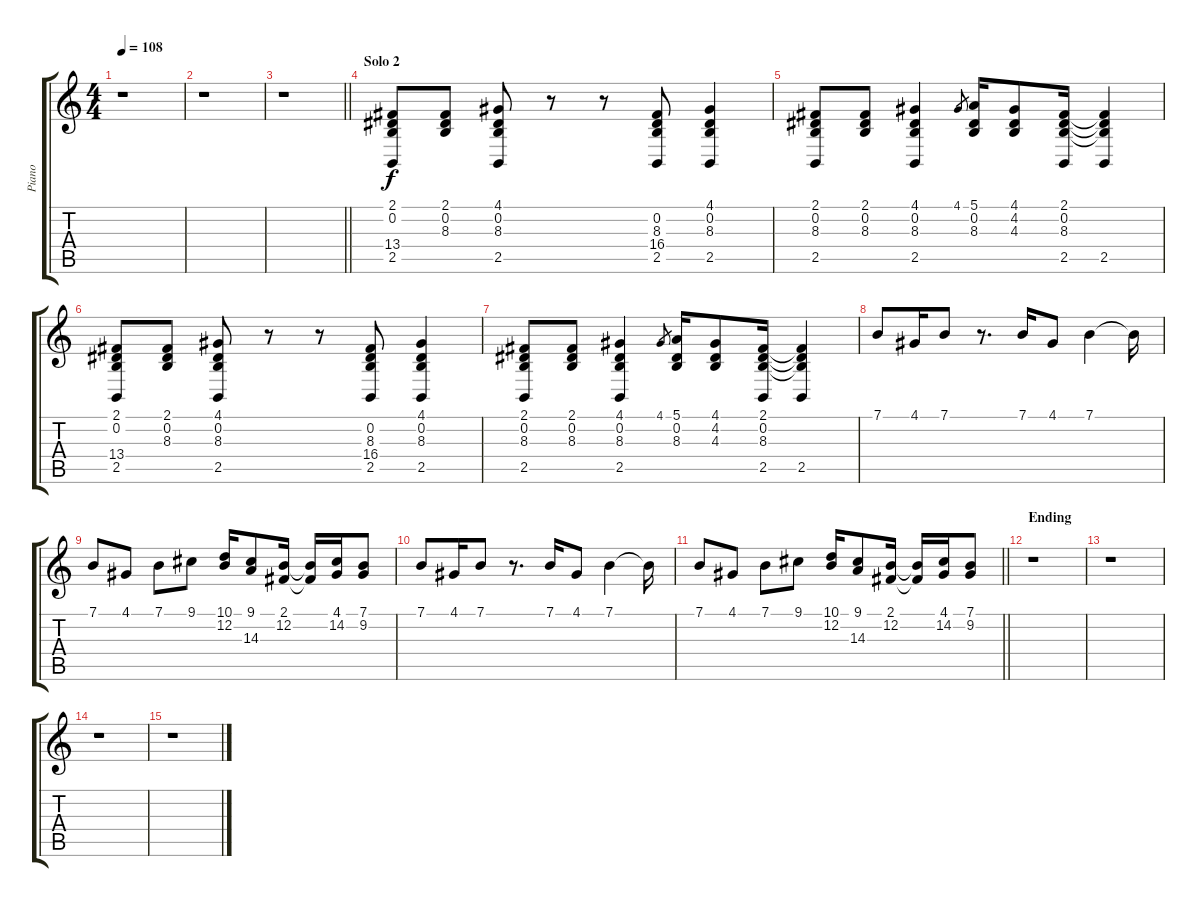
\track ("Piano" "Piano") {instrument acousticgrandpiano}
\staff {score tabs}
\tuning (E4 B3 G3 D3 A2 E2) {hide}
\ts (4 4)
\tempo 108
\clef g2
\ks c
r.1{dy f} |
r.1 |
\barLineRight lightlight
r.1 |
\section ("" "Solo 2")
(2.1 0.2 13.4 2.5).8 (2.1 0.2 8.3).8 (4.1 0.2 8.3 2.5).8 r.8 r.8 (0.2 8.3 16.4 2.5).8 (4.1 0.2 8.3 2.5).4 |
(2.1 0.2 8.3 2.5).8 (2.1 0.2 8.3).8 (4.1 0.2 8.3 2.5).4 4.1.8{gr} (5.1 0.2 8.3).16 (4.1 4.2 4.3).8 (2.1 0.2 8.3 2.5).16 (2.1{t} 0.2{t} 8.3{t} 2.5).4 |
(2.1 0.2 13.4 2.5).8 (2.1 0.2 8.3).8 (4.1 0.2 8.3 2.5).8 r.8 r.8 (0.2 8.3 16.4 2.5).8 (4.1 0.2 8.3 2.5).4 |
(2.1 0.2 8.3 2.5).8 (2.1 0.2 8.3).8 (4.1 0.2 8.3 2.5).4 4.1.8{gr} (5.1 0.2 8.3).16 (4.1 4.2 4.3).8 (2.1 0.2 8.3 2.5).16 (2.1{t} 0.2{t} 8.3{t} 2.5).4 |
7.1.8 4.1.16 7.1.8 r.8{d} 7.1.16 4.1.8 7.1.4 7.1{t}.16 |
7.1.8 4.1.8 7.1.8 9.1.8 (10.1 12.2).16 (9.1 14.3).8 (2.1 12.2).16 (2.1{t} 12.2{t}).16 (4.1 14.2).16 (7.1 9.2).8 |
7.1.8 4.1.16 7.1.8 r.8{d} 7.1.16 4.1.8 7.1.4 7.1{t}.16 |
\barLineRight lightlight
7.1.8 4.1.8 7.1.8 9.1.8 (10.1 12.2).16 (9.1 14.3).8 (2.1 12.2).16 (2.1{t} 12.2{t}).16 (4.1 14.2).16 (7.1 9.2).8 |
\section ("" "Ending")
r.1 |
r.1 |
r.1 |
r.1
